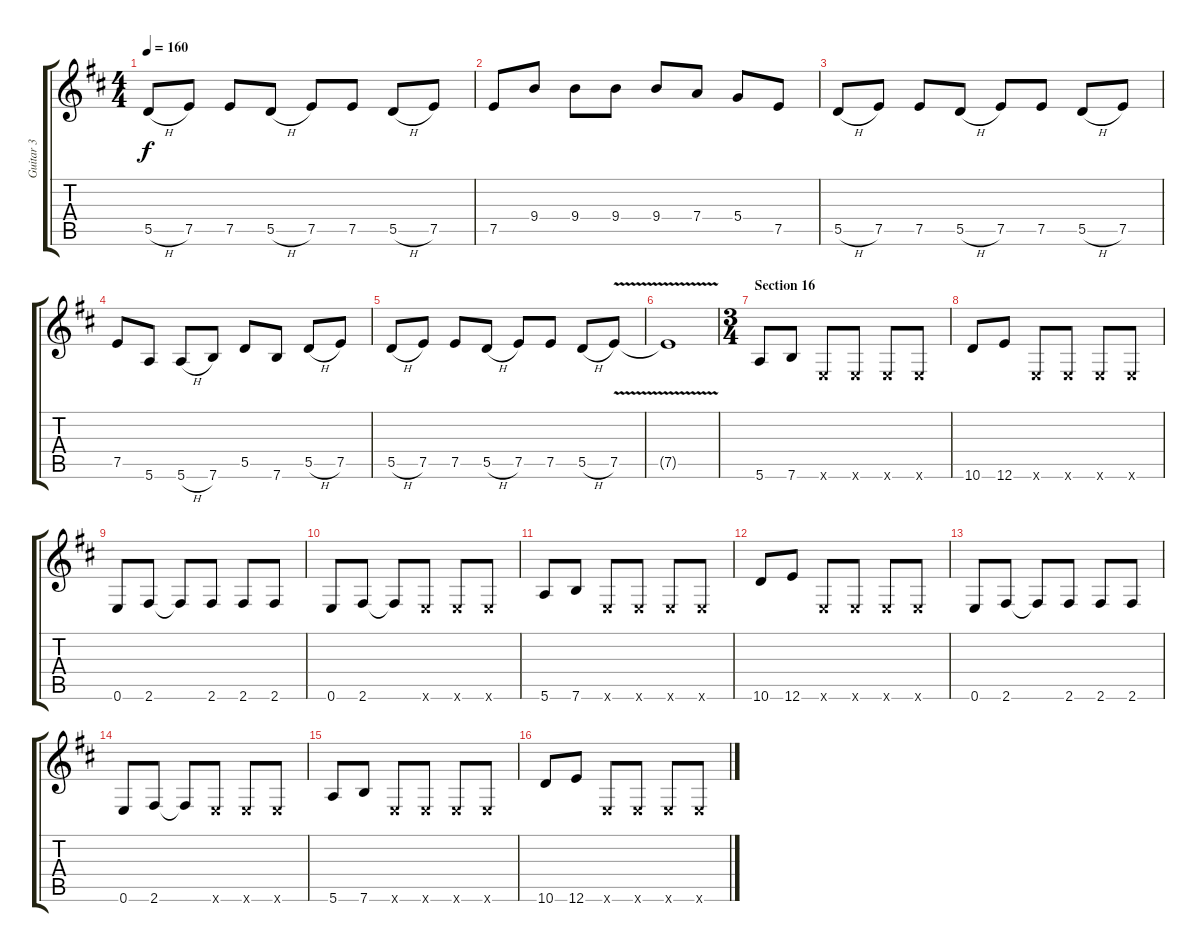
\track ("Guitar 3" "Guitar 3") {instrument overdrivenguitar}
\staff {score tabs}
\tuning (E4 B3 G3 D3 A2 E2) {hide}
\ts (4 4)
\tempo 160
\clef g2
\ks bminor
5.5{h}.8{dy f} 7.5.8 7.5.8 5.5{h}.8 7.5.8 7.5.8 5.5{h}.8 7.5.8 |
7.5.8 9.4.8 9.4.8 9.4.8 9.4.8 7.4.8 5.4.8 7.5.8 |
5.5{h}.8 7.5.8 7.5.8 5.5{h}.8 7.5.8 7.5.8 5.5{h}.8 7.5.8 |
7.5.8 5.6.8 5.6{h}.8 7.6.8 5.5.8 7.6.8 5.5{h}.8 7.5.8 |
5.5{h}.8 7.5.8 7.5.8 5.5{h}.8 7.5.8 7.5.8 5.5{h}.8 7.5{v}.8 |
7.5{t}.1 |
\ts (3 4)
\section ("" "Section 16")
5.6.8 7.6.8 0.6{x}.8 0.6{x}.8 0.6{x}.8 0.6{x}.8 |
10.6.8 12.6.8 0.6{x}.8 0.6{x}.8 0.6{x}.8 0.6{x}.8 |
0.6.8 2.6.8 2.6{t}.8 2.6.8 2.6.8 2.6.8 |
0.6.8 2.6.8 2.6{t}.8 0.6{x}.8 0.6{x}.8 0.6{x}.8 |
5.6.8 7.6.8 0.6{x}.8 0.6{x}.8 0.6{x}.8 0.6{x}.8 |
10.6.8 12.6.8 0.6{x}.8 0.6{x}.8 0.6{x}.8 0.6{x}.8 |
0.6.8 2.6.8 2.6{t}.8 2.6.8 2.6.8 2.6.8 |
0.6.8 2.6.8 2.6{t}.8 0.6{x}.8 0.6{x}.8 0.6{x}.8 |
5.6.8 7.6.8 0.6{x}.8 0.6{x}.8 0.6{x}.8 0.6{x}.8 |
10.6.8 12.6.8 0.6{x}.8 0.6{x}.8 0.6{x}.8 0.6{x}.8
